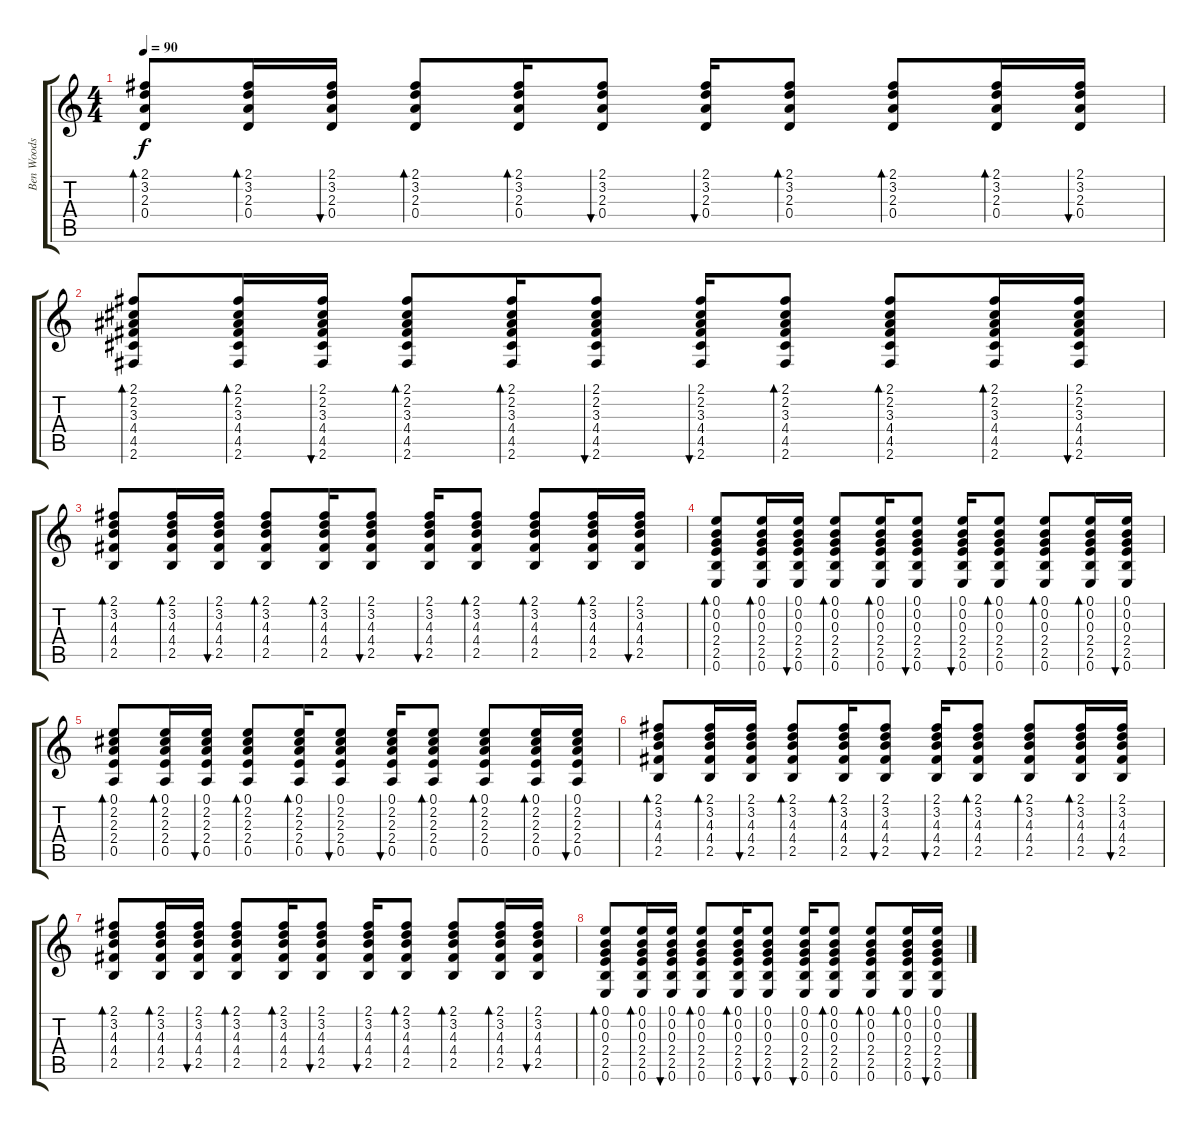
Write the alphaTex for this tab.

\track ("Ben Woods (acoustic rhythm)" "Ben Woods ") {instrument acousticguitarsteel}
\staff {score tabs}
\tuning (E4 B3 G3 D3 A2 E2) {hide}
\ts (4 4)
\tempo 90
\clef g2
\ks c
(2.1 3.2 2.3 0.4).8{bd 60 dy f} (2.1 3.2 2.3 0.4).16{bd 60} (2.1 3.2 2.3 0.4).16{bu 60} (2.1 3.2 2.3 0.4).8{bd 60} (2.1 3.2 2.3 0.4).16{bd 60} (2.1 3.2 2.3 0.4).8{bu 60} (2.1 3.2 2.3 0.4).16{bu 60} (2.1 3.2 2.3 0.4).8{bd 60} (2.1 3.2 2.3 0.4).8{bd 60} (2.1 3.2 2.3 0.4).16{bd 60} (2.1 3.2 2.3 0.4).16{bu 60} |
(2.1 2.2 3.3 4.4 4.5 2.6).8{bd 60} (2.1 2.2 3.3 4.4 4.5 2.6).16{bd 60} (2.1 2.2 3.3 4.4 4.5 2.6).16{bu 60} (2.1 2.2 3.3 4.4 4.5 2.6).8{bd 60} (2.1 2.2 3.3 4.4 4.5 2.6).16{bd 60} (2.1 2.2 3.3 4.4 4.5 2.6).8{bu 60} (2.1 2.2 3.3 4.4 4.5 2.6).16{bu 60} (2.1 2.2 3.3 4.4 4.5 2.6).8{bd 60} (2.1 2.2 3.3 4.4 4.5 2.6).8{bd 60} (2.1 2.2 3.3 4.4 4.5 2.6).16{bd 60} (2.1 2.2 3.3 4.4 4.5 2.6).16{bu 60} |
(2.1 3.2 4.3 4.4 2.5).8{bd 60} (2.1 3.2 4.3 4.4 2.5).16{bd 60} (2.1 3.2 4.3 4.4 2.5).16{bu 60} (2.1 3.2 4.3 4.4 2.5).8{bd 60} (2.1 3.2 4.3 4.4 2.5).16{bd 60} (2.1 3.2 4.3 4.4 2.5).8{bu 60} (2.1 3.2 4.3 4.4 2.5).16{bu 60} (2.1 3.2 4.3 4.4 2.5).8{bd 60} (2.1 3.2 4.3 4.4 2.5).8{bd 60} (2.1 3.2 4.3 4.4 2.5).16{bd 60} (2.1 3.2 4.3 4.4 2.5).16{bu 60} |
(0.1 0.2 0.3 2.4 2.5 0.6).8{bd 60} (0.1 0.2 0.3 2.4 2.5 0.6).16{bd 60} (0.1 0.2 0.3 2.4 2.5 0.6).16{bu 60} (0.1 0.2 0.3 2.4 2.5 0.6).8{bd 60} (0.1 0.2 0.3 2.4 2.5 0.6).16{bd 60} (0.1 0.2 0.3 2.4 2.5 0.6).8{bu 60} (0.1 0.2 0.3 2.4 2.5 0.6).16{bu 60} (0.1 0.2 0.3 2.4 2.5 0.6).8{bd 60} (0.1 0.2 0.3 2.4 2.5 0.6).8{bd 60} (0.1 0.2 0.3 2.4 2.5 0.6).16{bd 60} (0.1 0.2 0.3 2.4 2.5 0.6).16{bu 60} |
(0.1 2.2 2.3 2.4 0.5).8{bd 60} (0.1 2.2 2.3 2.4 0.5).16{bd 60} (0.1 2.2 2.3 2.4 0.5).16{bu 60} (0.1 2.2 2.3 2.4 0.5).8{bd 60} (0.1 2.2 2.3 2.4 0.5).16{bd 60} (0.1 2.2 2.3 2.4 0.5).8{bu 60} (0.1 2.2 2.3 2.4 0.5).16{bu 60} (0.1 2.2 2.3 2.4 0.5).8{bd 60} (0.1 2.2 2.3 2.4 0.5).8{bd 60} (0.1 2.2 2.3 2.4 0.5).16{bd 60} (0.1 2.2 2.3 2.4 0.5).16{bu 60} |
(2.1 3.2 4.3 4.4 2.5).8{bd 60} (2.1 3.2 4.3 4.4 2.5).16{bd 60} (2.1 3.2 4.3 4.4 2.5).16{bu 60} (2.1 3.2 4.3 4.4 2.5).8{bd 60} (2.1 3.2 4.3 4.4 2.5).16{bd 60} (2.1 3.2 4.3 4.4 2.5).8{bu 60} (2.1 3.2 4.3 4.4 2.5).16{bu 60} (2.1 3.2 4.3 4.4 2.5).8{bd 60} (2.1 3.2 4.3 4.4 2.5).8{bd 60} (2.1 3.2 4.3 4.4 2.5).16{bd 60} (2.1 3.2 4.3 4.4 2.5).16{bu 60} |
(2.1 3.2 4.3 4.4 2.5).8{bd 60} (2.1 3.2 4.3 4.4 2.5).16{bd 60} (2.1 3.2 4.3 4.4 2.5).16{bu 60} (2.1 3.2 4.3 4.4 2.5).8{bd 60} (2.1 3.2 4.3 4.4 2.5).16{bd 60} (2.1 3.2 4.3 4.4 2.5).8{bu 60} (2.1 3.2 4.3 4.4 2.5).16{bu 60} (2.1 3.2 4.3 4.4 2.5).8{bd 60} (2.1 3.2 4.3 4.4 2.5).8{bd 60} (2.1 3.2 4.3 4.4 2.5).16{bd 60} (2.1 3.2 4.3 4.4 2.5).16{bu 60} |
(0.1 0.2 0.3 2.4 2.5 0.6).8{bd 60} (0.1 0.2 0.3 2.4 2.5 0.6).16{bd 60} (0.1 0.2 0.3 2.4 2.5 0.6).16{bu 60} (0.1 0.2 0.3 2.4 2.5 0.6).8{bd 60} (0.1 0.2 0.3 2.4 2.5 0.6).16{bd 60} (0.1 0.2 0.3 2.4 2.5 0.6).8{bu 60} (0.1 0.2 0.3 2.4 2.5 0.6).16{bu 60} (0.1 0.2 0.3 2.4 2.5 0.6).8{bd 60} (0.1 0.2 0.3 2.4 2.5 0.6).8{bd 60} (0.1 0.2 0.3 2.4 2.5 0.6).16{bd 60} (0.1 0.2 0.3 2.4 2.5 0.6).16{bu 60}
